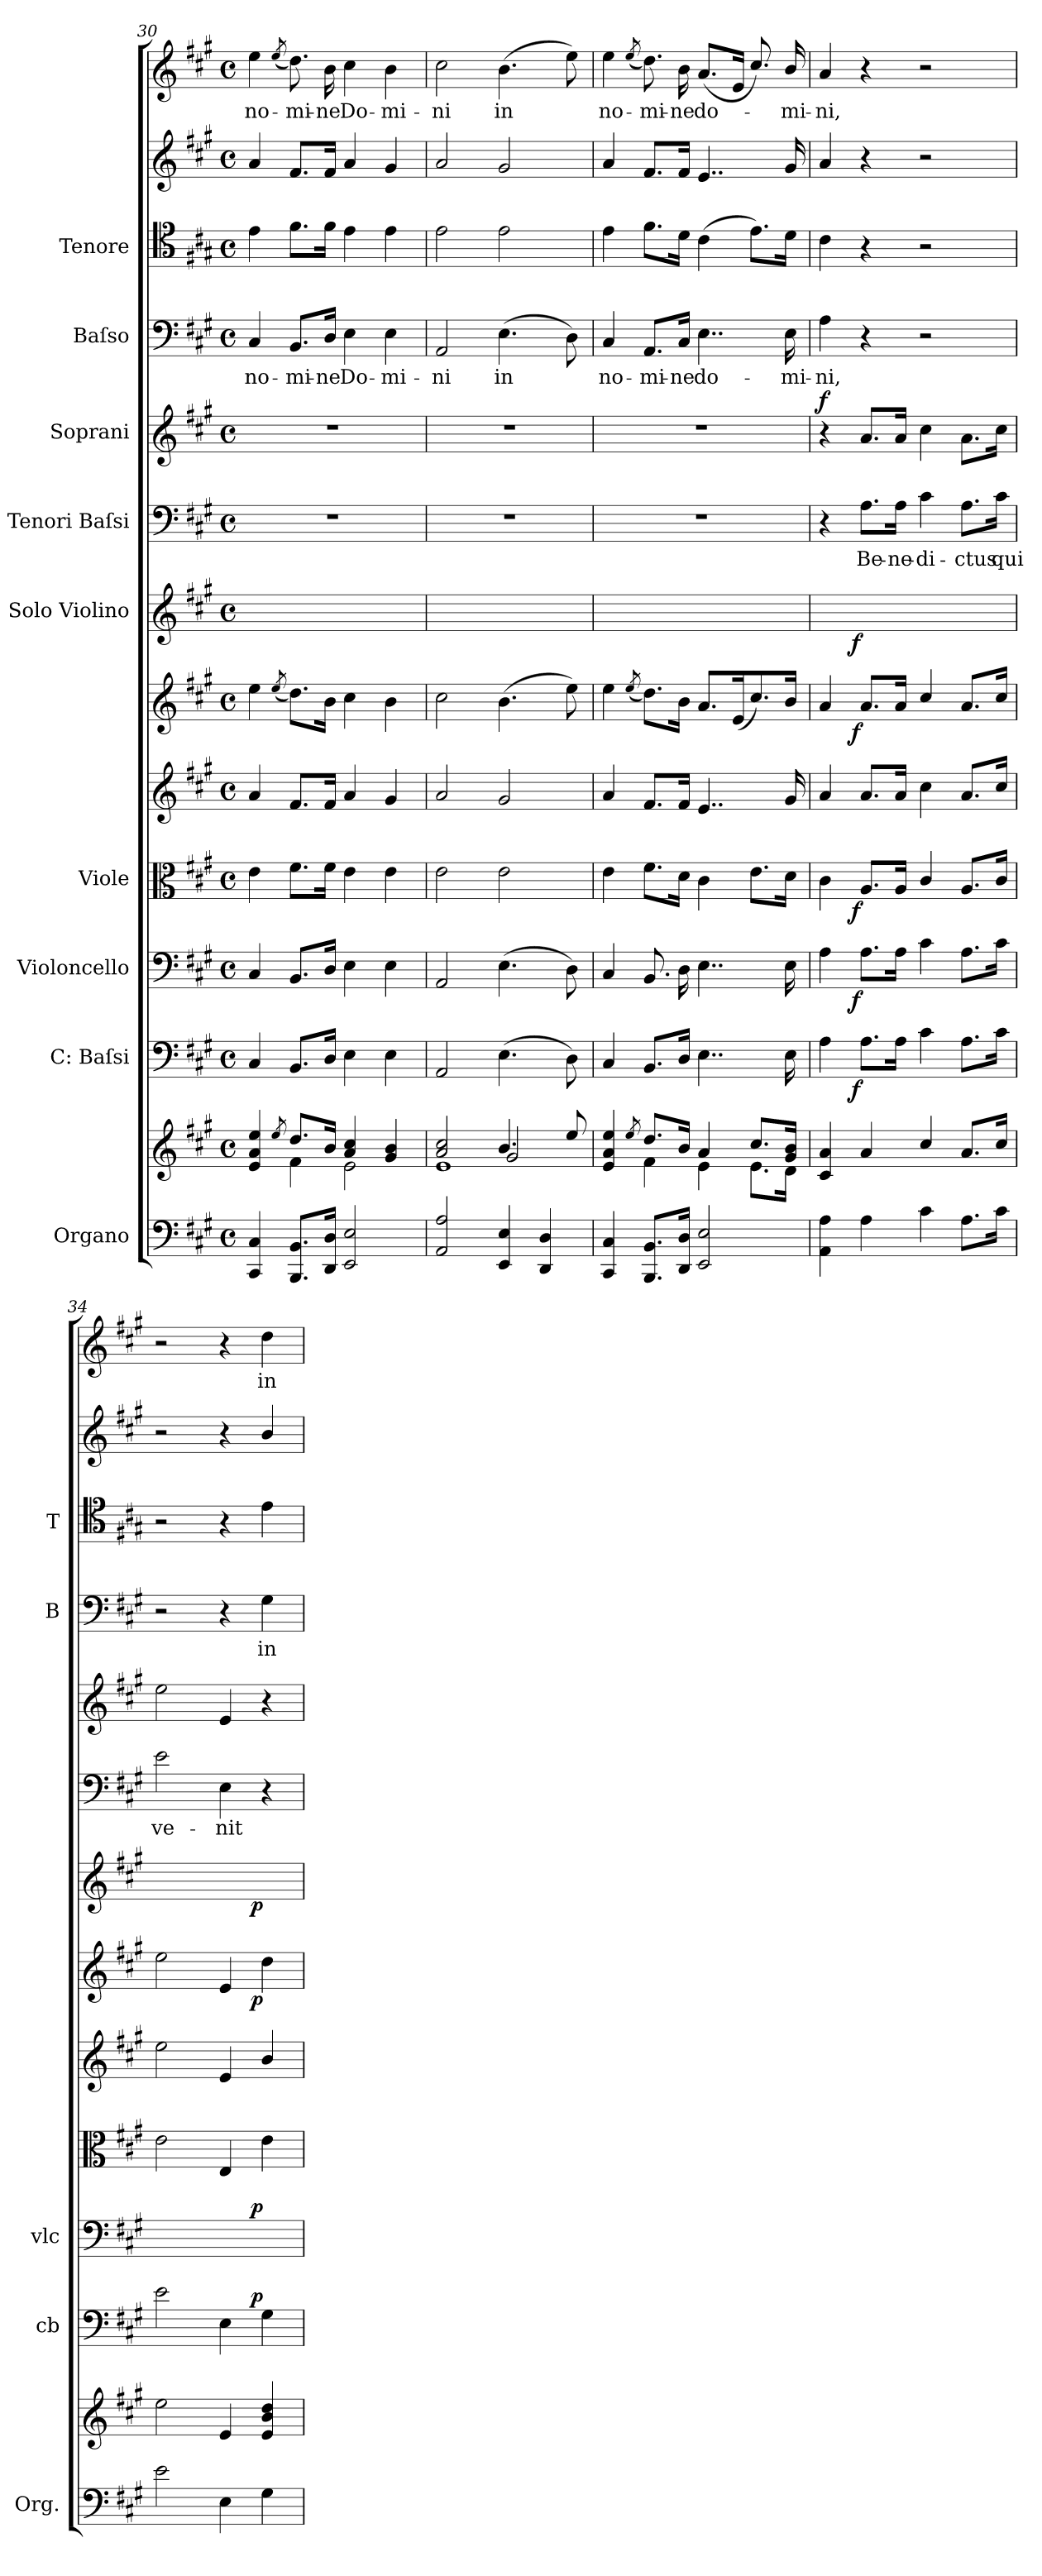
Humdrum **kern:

**kern	**kern	**kern	**dynam	**kern	**dynam	**kern	**dynam	**kern	**kern	**dynam	**kern	**dynam	**kern	**text	**kern	**dynam	**kern	**text	**kern	**kern	**kern	**text
*part13	*part13	*part12	*part12	*part11	*part11	*part10	*part10	*part9	*part8	*part8	*part7	*part7	*part6	*part6	*part5	*part5	*part4	*part4	*part3	*part2	*part1	*part1
*staff14	*staff13	*staff12	*staff12	*staff11	*staff11	*staff10	*staff10	*staff9	*staff8	*staff8	*staff7	*staff7	*staff6	*staff6	*staff5	*staff5	*staff4	*staff4	*staff3	*staff2	*staff1	*staff1
*I"Organo	*	*I"C: Baſsi	*	*I"Violoncello	*	*I"Viole	*	*	*	*	*I"Solo Violino	*	*I"Tenori Baſsi	*	*I"Soprani	*	*I"Baſso	*	*I"Tenore	*	*	*
*I'Org.	*	*I'cb	*	*I'vlc	*	*	*	*	*	*	*	*	*	*	*	*	*I'B	*	*I'T	*	*	*
*clefF4	*clefG2	*clefF4	*	*clefF4	*	*clefC3	*	*clefG2	*clefG2	*	*clefG2	*	*clefF4	*	*clefG2	*	*clefF4	*	*clefC4	*clefG2	*clefG2	*
*k[f#c#g#]	*k[f#c#g#]	*k[f#c#g#]	*	*k[f#c#g#]	*	*k[f#c#g#]	*	*k[f#c#g#]	*k[f#c#g#]	*	*k[f#c#g#]	*	*k[f#c#g#]	*	*k[f#c#g#]	*	*k[f#c#g#]	*	*k[f#c#g#]	*k[f#c#g#]	*k[f#c#g#]	*
*M4/4	*M4/4	*M4/4	*	*M4/4	*	*M4/4	*	*M4/4	*M4/4	*	*M4/4	*	*M4/4	*	*M4/4	*	*M4/4	*	*M4/4	*M4/4	*M4/4	*
*met(c)	*met(c)	*met(c)	*	*met(c)	*	*met(c)	*	*met(c)	*met(c)	*	*met(c)	*	*met(c)	*	*met(c)	*	*met(c)	*	*met(c)	*met(c)	*met(c)	*
=30	=30	=30	=30	=30	=30	=30	=30	=30	=30	=30	=30	=30	=30	=30	=30	=30	=30	=30	=30	=30	=30	=30
*	*^	*	*	*	*	*	*	*	*	*	*	*	*	*	*	*	*	*	*	*	*	*
4CC#/ 4C#/	4e/ 4a/ 4ee/	4ryy	4C#/	.	4C#	.	4e\	.	4a/	4ee\	.	4ee\yy	.	1r	.	1r	.	4C#/	no-	4e\	4a/	4ee\	no-
.	8qee/	.	.	.	.	.	.	.	.	(8qee/	.	(8qee/yy	.	.	.	.	.	.	.	.	.	(8qee/	.
8.BBB/ 8.BB/L	8.dd/L	4f#\	8.BB/L	.	8.BBL	.	8.f#\L	.	8.f#/L	8.dd\L)	.	8.dd\Lyy)	.	.	.	.	.	8.BB/L	-mi-	8.f#\L	8.f#/L	8.dd\)	-mi-
16DD/ 16D/Jk	16b/Jk	.	16D/Jk	.	16DJk	.	16f#\Jk	.	16f#/Jk	16b\Jk	.	16b\Jkyy	.	.	.	.	.	16D/Jk	-ne	16f#\Jk	16f#/Jk	16b\	-ne
2EE/ 2E/	4a/ 4cc#/	2e\	4E\	.	4E\	.	4e\	.	4a/	4cc#\	.	4cc#\yy	.	.	.	.	.	4E\	Do-	4e\	4a/	4cc#\	Do-
.	4g#/ 4b/	.	4E\	.	4E\	.	4e\	.	4g#/	4b\	.	4b\yy	.	.	.	.	.	4E\	-mi-	4e\	4g#/	4b\	-mi-
=31	=31	=31	=31	=31	=31	=31	=31	=31	=31	=31	=31	=31	=31	=31	=31	=31	=31	=31	=31	=31	=31	=31	=31
*	*	*^	*	*	*	*	*	*	*	*	*	*	*	*	*	*	*	*	*	*	*	*	*
2AA/ 2A/	2a/ 2cc#/	1e	2ryy	2AA/	.	2AA	.	2e\	.	2a/	2cc#\	.	2cc#\yy	.	1r	.	1r	.	2AA/	-ni	2e\	2a/	2cc#\	-ni
4EE/ 4E/	4.b/	.	2g#/	(4.E\	.	(4.E\	.	2e\	.	2g#/	(4.b\	.	(4.b\yy	.	.	.	.	.	(4.E\	in	2e\	2g#/	(4.b\	in
4DD/ 4D/	.	.	.	.	.	.	.	.	.	.	.	.	.	.	.	.	.	.	.	.	.	.	.	.
.	8ee/	.	.	8D\)	.	8D)	.	.	.	.	8ee\)	.	8ee\yy)	.	.	.	.	.	8D\)	.	.	.	8ee\)	.
*	*	*v	*v	*	*	*	*	*	*	*	*	*	*	*	*	*	*	*	*	*	*	*	*	*
=32	=32	=32	=32	=32	=32	=32	=32	=32	=32	=32	=32	=32	=32	=32	=32	=32	=32	=32	=32	=32	=32	=32	=32
4CC#/ 4C#/	4e/ 4a/ 4ee/	4ryy	4C#/	.	4C#	.	4e\	.	4a/	4ee\	.	4ee\yy	.	1r	.	1r	.	4C#/	no-	4e\	4a/	4ee\	no-
.	8qee/	.	.	.	.	.	.	.	.	(8qee/	.	(8qee/yy	.	.	.	.	.	.	.	.	.	(8qee/	.
8.BBB/ 8.BB/L	8.dd/L	4f#\	8.BB/L	.	8.BB	.	8.f#\L	.	8.f#/L	8.dd\L)	.	8.dd\Lyy)	.	.	.	.	.	8.AA/L	-mi-	8.f#\L	8.f#/L	8.dd\)	-mi-
16DD/ 16D/Jk	16b/Jk	.	16D/Jk	.	16D	.	16d\Jk	.	16f#/Jk	16b\Jk	.	16b\Jkyy	.	.	.	.	.	16C#/Jk	-ne	16d\Jk	16f#/Jk	16b\	-ne
2EE/ 2E/	4a/	4e\	4..E\	.	4..E\	.	4c#\	.	4..e/	8.a/L	.	8.a/Lyy	.	.	.	.	.	4..E\	do-	(4c#\	4..e/	(>8.a/L	do-
.	.	.	.	.	.	.	.	.	.	(16e/K	.	(16e/Kyy	.	.	.	.	.	.	.	.	.	16e/Jk	.
.	8.cc#/L	8.e\L	.	.	.	.	8.e\L	.	.	8.cc#/)	.	8.cc#/yy)	.	.	.	.	.	.	.	8.e\L)	.	8.cc#/)	.
.	16g#/ 16b/Jk	16d\Jk	16E\	.	16E\	.	16d\Jk	.	16g#/	16b/Jk	.	16b/Jkyy	.	.	.	.	.	16E\	-mi-	16d\Jk	16g#/	16b/	-mi-
=33	=33	=33	=33	=33	=33	=33	=33	=33	=33	=33	=33	=33	=33	=33	=33	=33	=33	=33	=33	=33	=33	=33	=33
!	!	!	!	!	!	!	!	!	!	!	!	!	!	!	!	!	!LO:DY:a	!	!	!	!	!	!
*	*v	*v	*	*	*	*	*	*	*	*	*	*	*	*	*	*	*	*	*	*	*	*	*
4AA\ 4A\	4c#/ 4a/	4A\	.	4A\	.	4c#\	.	4a/	4a/	.	4a/yy	.	4r	.	4r	f	4A\	-ni,	4c#\	4a/	4a/	-ni,
!	!	!	!LO:DY:rj	!	!LO:DY:rj	!	!LO:DY:rj	!	!	!LO:DY:rj	!	!LO:DY:rj	!	!	!	!	!	!	!	!	!	!
4A\	4a/	8.A\L	f	8.A\L	f	8.A/L	f	8.a/L	8.a/L	f	8.a/Lyy	f	8.A\L	Be-	8.a/L	.	4r	.	4r	4r	4r	.
.	.	16A\Jk	.	16A\Jk	.	16A/Jk	.	16a/Jk	16a/Jk	.	16a/Jkyy	.	16A\Jk	-ne-	16a/Jk	.	.	.	.	.	.	.
4c#\	4cc#/	4c#\	.	4c#\	.	4c#/	.	4cc#\	4cc#/	.	4cc#/yy	.	4c#\	-di-	4cc#\	.	2r	.	2r	2r	2r	.
8.A\L	8.a/L	8.A\L	.	8.A\L	.	8.A/L	.	8.a/L	8.a/L	.	8.a/Lyy	.	8.A\L	-ctus	8.a\L	.	.	.	.	.	.	.
16c#\Jk	16cc#/Jk	16c#\Jk	.	16c#\Jk	.	16c#/Jk	.	16cc#/Jk	16cc#/Jk	.	16cc#/Jkyy	.	16c#\Jk	qui	16cc#\Jk	.	.	.	.	.	.	.
=34	=34	=34	=34	=34	=34	=34	=34	=34	=34	=34	=34	=34	=34	=34	=34	=34	=34	=34	=34	=34	=34	=34
2e\	2ee\	2e\	.	2e\yy	.	2e\	.	2ee\	2ee\	.	2ee\yy	.	2e\	ve-	2ee\	.	2r	.	2r	2r	2r	.
4E\	4e/	4E\	.	4E\yy	.	4E/	.	4e/	4e/	.	4e/yy	.	4E\	-nit	4e/	.	4r	.	4r	4r	4r	.
!	!	!	!LO:DY:a:rj	!	!LO:DY:a:rj	!	!	!	!	!LO:DY:rj	!	!LO:DY:rj	!	!	!	!	!	!	!	!	!	!
4G#\	4e/ 4b/ 4dd/	4G#\	p	4G#\yy	p	4e\	.	4b/	4dd\	p	4dd\yy	p	4r	.	4r	.	4G#\	in	4e\	4b/	4dd\	in
=	=	=	=	=	=	=	=	=	=	=	=	=	=	=	=	=	=	=	=	=	=	=
*-	*-	*-	*-	*-	*-	*-	*-	*-	*-	*-	*-	*-	*-	*-	*-	*-	*-	*-	*-	*-	*-	*-
